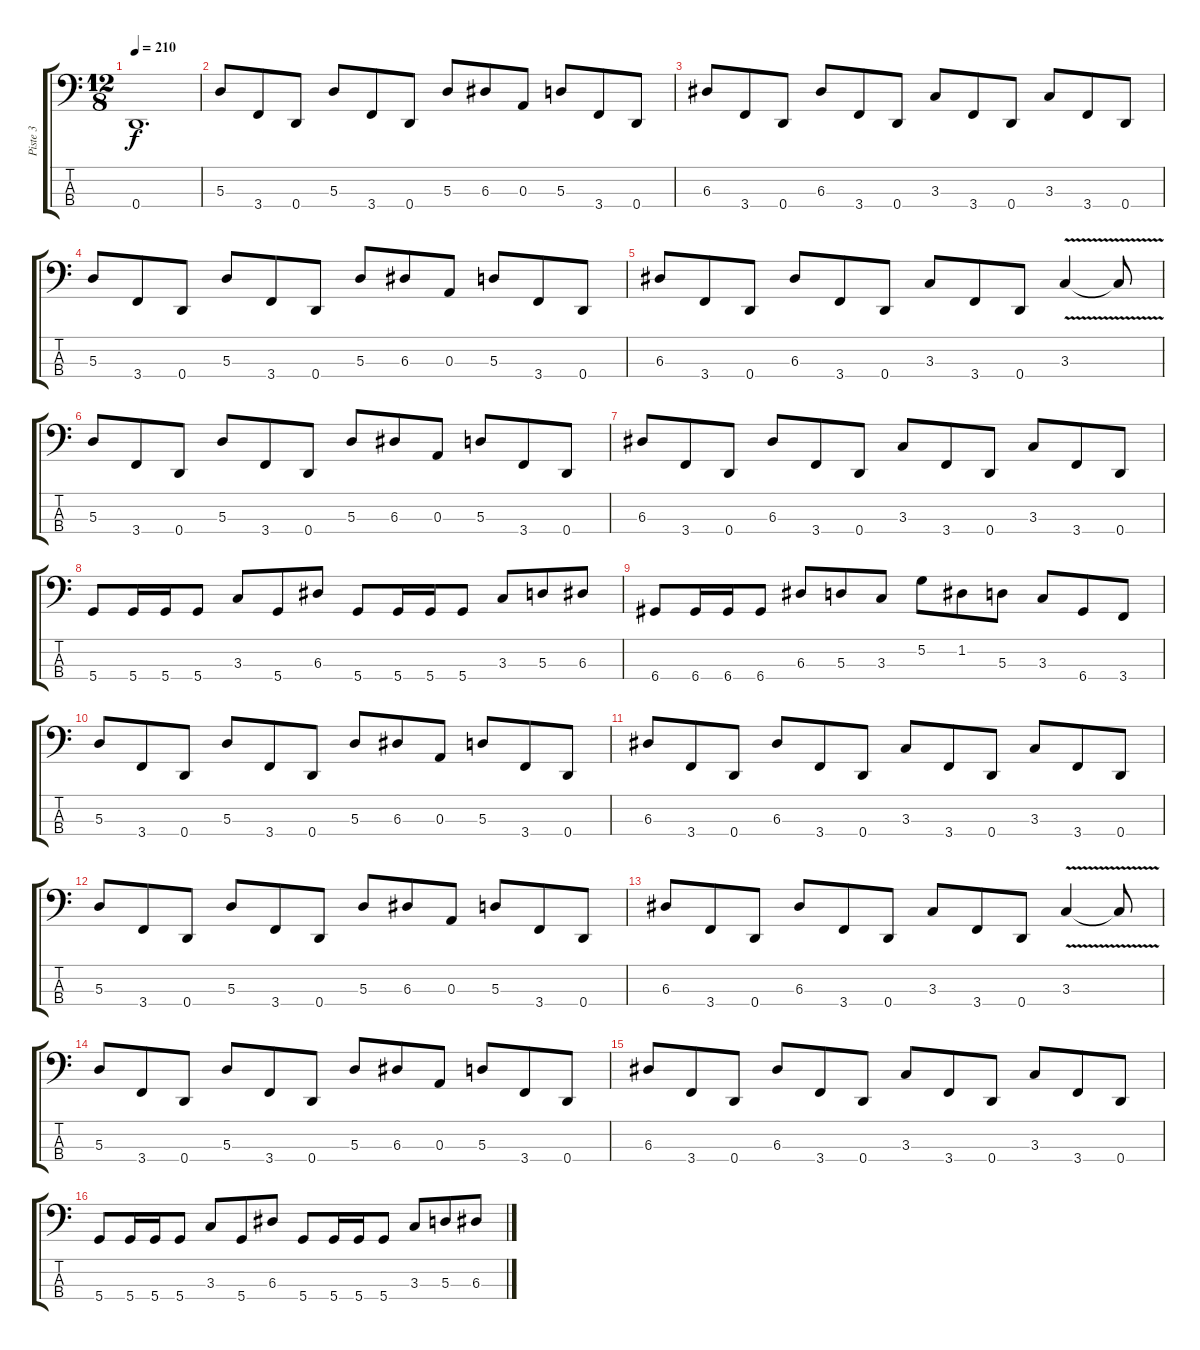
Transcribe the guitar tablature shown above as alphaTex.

\track ("Piste 3" "Piste 3") {instrument electricbasspick}
\staff {score tabs}
\tuning (G2 D2 A1 D1) {hide}
\ts (12 8)
\tempo 210
\clef f4
\ks c
0.4.1{d dy f} |
5.3.8 3.4.8 0.4.8 5.3.8 3.4.8 0.4.8 5.3.8 6.3.8 0.3.8 5.3.8 3.4.8 0.4.8 |
6.3.8 3.4.8 0.4.8 6.3.8 3.4.8 0.4.8 3.3.8 3.4.8 0.4.8 3.3.8 3.4.8 0.4.8 |
5.3.8 3.4.8 0.4.8 5.3.8 3.4.8 0.4.8 5.3.8 6.3.8 0.3.8 5.3.8 3.4.8 0.4.8 |
6.3.8 3.4.8 0.4.8 6.3.8 3.4.8 0.4.8 3.3.8 3.4.8 0.4.8 3.3{v}.4 3.3{t}.8 |
5.3.8 3.4.8 0.4.8 5.3.8 3.4.8 0.4.8 5.3.8 6.3.8 0.3.8 5.3.8 3.4.8 0.4.8 |
6.3.8 3.4.8 0.4.8 6.3.8 3.4.8 0.4.8 3.3.8 3.4.8 0.4.8 3.3.8 3.4.8 0.4.8 |
5.4.8 5.4.16 5.4.16 5.4.8 3.3.8 5.4.8 6.3.8 5.4.8 5.4.16 5.4.16 5.4.8 3.3.8 5.3.8 6.3.8 |
6.4.8 6.4.16 6.4.16 6.4.8 6.3.8 5.3.8 3.3.8 5.2.8 1.2.8 5.3.8 3.3.8 6.4.8 3.4.8 |
5.3.8 3.4.8 0.4.8 5.3.8 3.4.8 0.4.8 5.3.8 6.3.8 0.3.8 5.3.8 3.4.8 0.4.8 |
6.3.8 3.4.8 0.4.8 6.3.8 3.4.8 0.4.8 3.3.8 3.4.8 0.4.8 3.3.8 3.4.8 0.4.8 |
5.3.8 3.4.8 0.4.8 5.3.8 3.4.8 0.4.8 5.3.8 6.3.8 0.3.8 5.3.8 3.4.8 0.4.8 |
6.3.8 3.4.8 0.4.8 6.3.8 3.4.8 0.4.8 3.3.8 3.4.8 0.4.8 3.3{v}.4 3.3{t}.8 |
5.3.8 3.4.8 0.4.8 5.3.8 3.4.8 0.4.8 5.3.8 6.3.8 0.3.8 5.3.8 3.4.8 0.4.8 |
6.3.8 3.4.8 0.4.8 6.3.8 3.4.8 0.4.8 3.3.8 3.4.8 0.4.8 3.3.8 3.4.8 0.4.8 |
5.4.8 5.4.16 5.4.16 5.4.8 3.3.8 5.4.8 6.3.8 5.4.8 5.4.16 5.4.16 5.4.8 3.3.8 5.3.8 6.3.8
